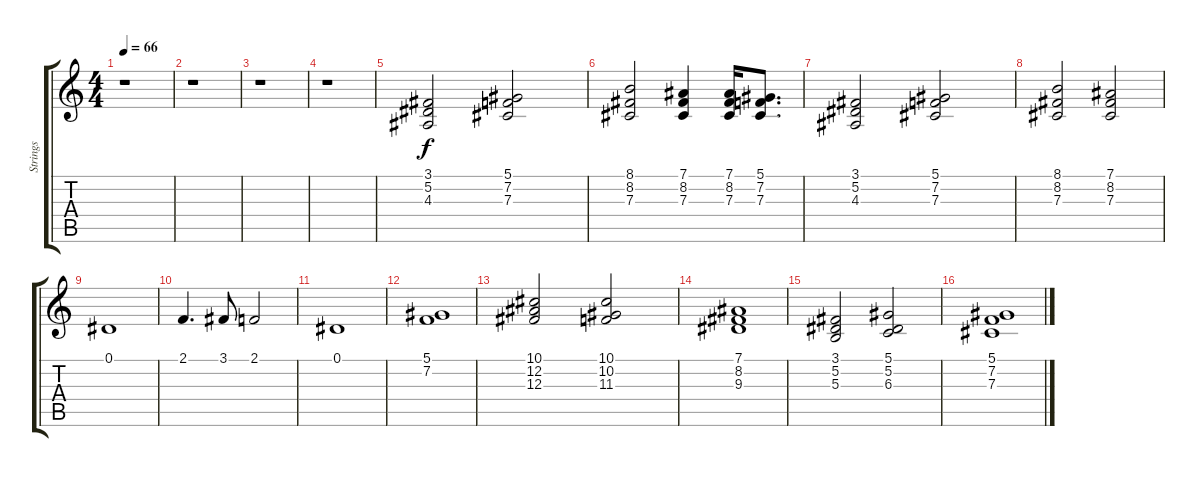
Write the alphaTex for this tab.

\track ("Strings" "Strings") {instrument synthstrings1}
\staff {score tabs}
\tuning (Eb4 Bb3 Gb3 Db3 Ab2 Eb2) {hide}
\ts (4 4)
\tempo 66
\clef g2
\ks c
r.1{dy f instrument synthstrings1} |
r.1 |
r.1 |
r.1 |
(3.1 5.2 4.3).2{volume 11 instrument rockorgan} (5.1 7.2 7.3).2{volume 11 instrument rockorgan} |
(8.1 8.2 7.3).2{volume 11 instrument rockorgan} (7.1 8.2 7.3).4{volume 11 instrument rockorgan} (7.1 8.2 7.3).16 (5.1 7.2 7.3).8{d volume 11 instrument rockorgan} |
(3.1 5.2 4.3).2{volume 11 instrument rockorgan} (5.1 7.2 7.3).2{volume 11 instrument rockorgan} |
(8.1 8.2 7.3).2{volume 11 instrument rockorgan} (7.1 8.2 7.3).2{volume 11 instrument rockorgan} |
0.1.1{volume 13 instrument synthstrings1} |
2.1.4{d} 3.1.8 2.1.2 |
0.1.1 |
(5.1 7.2).1 |
(10.1 12.2 12.3).2 (10.1 10.2 11.3).2 |
(7.1 8.2 9.3).1 |
(3.1 5.2 5.3).2 (5.1 5.2 6.3).2 |
(5.1 7.2 7.3).1
